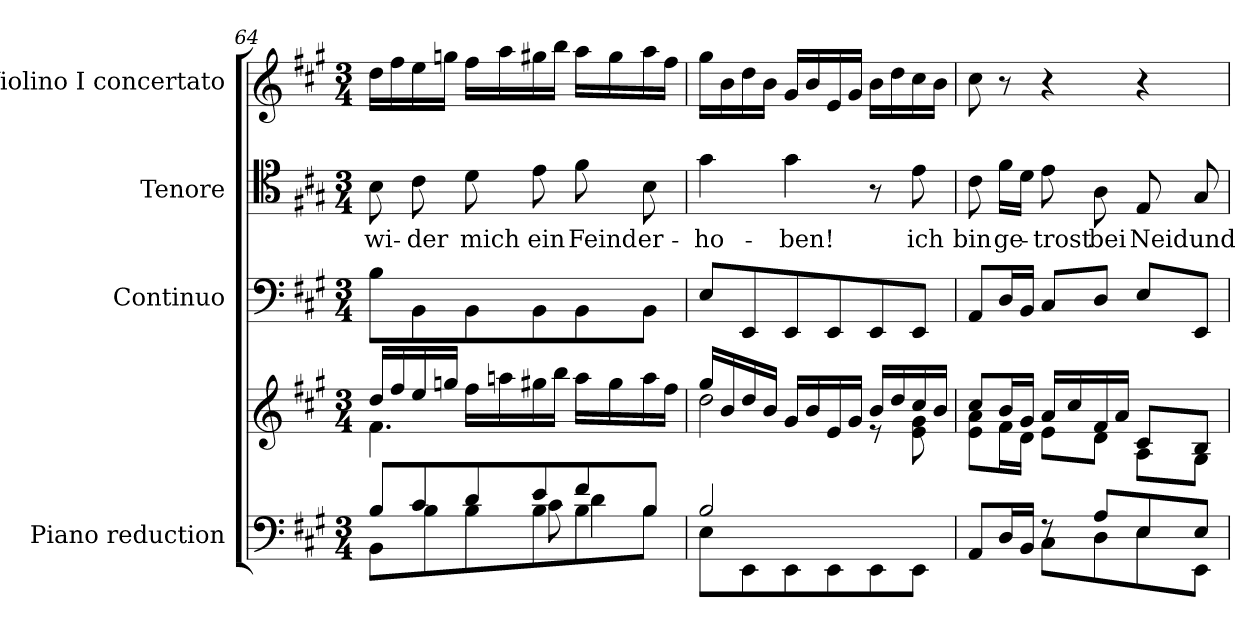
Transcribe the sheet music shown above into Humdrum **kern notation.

**kern	**kern	**kern	**kern	**text	**kern
*part4	*part4	*part3	*part2	*part2	*part1
*staff5	*staff4	*staff3	*staff2	*staff2	*staff1
*I"Piano reduction	*	*I"Continuo	*I"Tenore	*	*I"Violino I concertato
*I'Pno	*	*	*	*	*I'Vln
*clefF4	*clefG2	*clefF4	*clefC4	*	*clefG2
*k[f#c#g#]	*k[f#c#g#]	*k[f#c#g#]	*k[f#c#g#]	*	*k[f#c#g#]
*M3/4	*M3/4	*M3/4	*M3/4	*	*M3/4
=64	=64	=64	=64	=64	=64
*^	*^	*	*	*	*
*	*^	*	*	*	*	*	*
!	!	!	!	!	!	!	!LO:LY:b	!
8B/L	8BB\L	4.ryy	16dd/LL	4.f#\	8B\L	8B\	wi-	16dd\LL
.	.	.	16ff#/	.	.	.	.	16ff#\
!	!	!	!	!	!	!	!LO:LY:b	!
8c#/	8B\	.	16ee/	.	8BB\	8c#\	-der	16ee\
.	.	.	16ggn/JJ	.	.	.	.	16ggn\JJ
!	!	!	!	!	!	!	!LO:LY:b	!
8d/	8B\	.	16ff#\LL	.	8BB\	8d\	mich	16ff#\LL
.	.	.	16aan\	.	.	.	.	16aa\
!	!	!	!	!	!	!	!LO:LY:b	!
8e/	8B\	8c#\	16gg#X\	4.ryy	8BB\	8e\	ein	16gg#X\
.	.	.	16bb\JJ	.	.	.	.	16bb\JJ
!	!	!	!	!	!	!	!LO:LY:b	!
8f#/	8B\	4d\	16aa\LL	.	8BB\	8f#\	Feind	16aa\LL
.	.	.	16gg#\	.	.	.	.	16gg#\
!	!	!	!	!	!	!	!LO:LY:b	!
8B/J	8B\J	.	16aa\	.	8BB\J	8B\	er-	16aa\
.	.	.	16ff#\JJ	.	.	.	.	16ff#\JJ
*	*v	*v	*	*	*	*	*	*
=65	=65	=65	=65	=65	=65	=65	=65
!	!	!	!	!	!	!LO:LY:b	!
2B/	8E\L	16gg#/LL	2dd\	8E/L	4g#\	-ho-	16gg#\LL
.	.	16b/	.	.	.	.	16b\
.	8EE\	16dd/	.	8EE/	.	.	16dd\
.	.	16b/JJ	.	.	.	.	16b\JJ
!	!	!	!	!	!	!LO:LY:b	!
.	8EE\	16g#/LL	.	8EE/	4g#\	-ben!	16g#/LL
.	.	16b/	.	.	.	.	16b/
.	8EE\	16e/	.	8EE/	.	.	16e/
.	.	16g#/JJ	.	.	.	.	16g#/JJ
4ryy	8EE\	16b/LL	8r	8EE/	8r	.	16b\LL
.	.	16dd/	.	.	.	.	16dd\
!	!	!	!	!	!	!LO:LY:b	!
.	8EE\J	16cc#/	8e\ 8g#\	8EE/J	8e\	ich	16cc#\
.	.	16b/JJ	.	.	.	.	16b\JJ
!!LO:PB:g=z
=66	=66	=66	=66	=66	=66	=66	=66
!	!	!	!	!	!	!LO:LY:b	!
4ryy	8AA/L	8cc#/L	8e\ 8a\L	8AA/L	8c#\	bin	8cc#\
!	!	!	!	!	!	!LO:LY:b	!
.	16D/L	16b/L	16f#\L	16D/L	16f#\LL	ge-	8r
.	16BB/JJ	16g#/JJ	16d\JJ	16BB/JJ	16d\JJ	.	.
!	!	!	!	!	!	!LO:LY:b	!
8rF	8C#\L	16a/LL	8e\L	8C#/L	8e\	-trost	4r
.	.	16cc#/	.	.	.	.	.
!	!	!	!	!	!	!LO:LY:b	!
8A/L	8D\	16f#/	8d\J	8D/J	8A\	bei	.
.	.	16a/JJ	.	.	.	.	.
!	!	!	!	!	!	!LO:LY:b	!
8E/	8E\	8c#/L	8A\L	8E/L	8E/	Neid	4r
!	!	!	!	!	!	!LO:LY:b	!
8E/J	8EE\J	8B/J	8G#\J	8EE/J	8G#/	und	.
*v	*v	*	*	*	*	*	*
*	*v	*v	*	*	*	*
=	=	=	=	=	=
*-	*-	*-	*-	*-	*-
